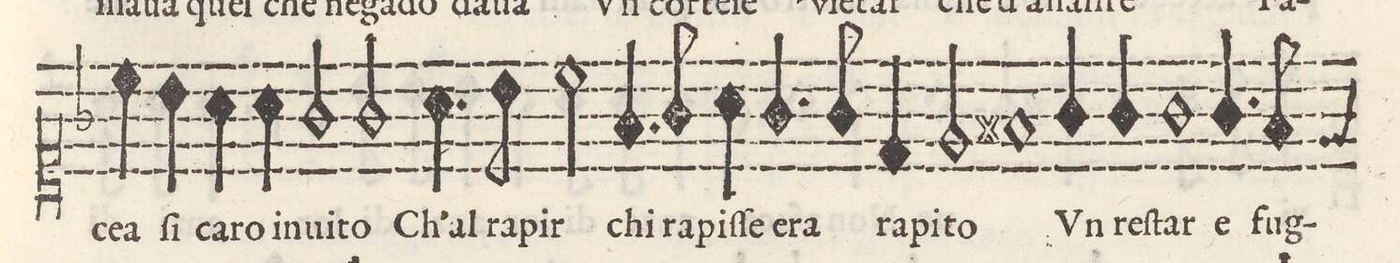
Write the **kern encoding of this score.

**kern	**text
*I"CANTO	*
*clefC1	*
*k[b-]	*
*met(C)	*
*M2/1	*
4cc\	-cea
4b-\	ſi
4a\	ca-
4g\	ro in-
2g/	-ui-
2g/	-to
=21-	=21-
4.a\	Ch'al
8b-\	ra-
2cc\	-pir
4.f/	chi
8g/	ra-
4a\	-piſ-
4.g/	ſe e-
=22-	=22-
8g/	-ra
4d/	ra-
2e/	-pi-
1f#X	-to
=23-	=23-
4g/	vn
4g/	reſ-
1g	-tar
4.g/	e
8fny/	fug-
*custos:e	*
=24-	=24-
*-	*-
